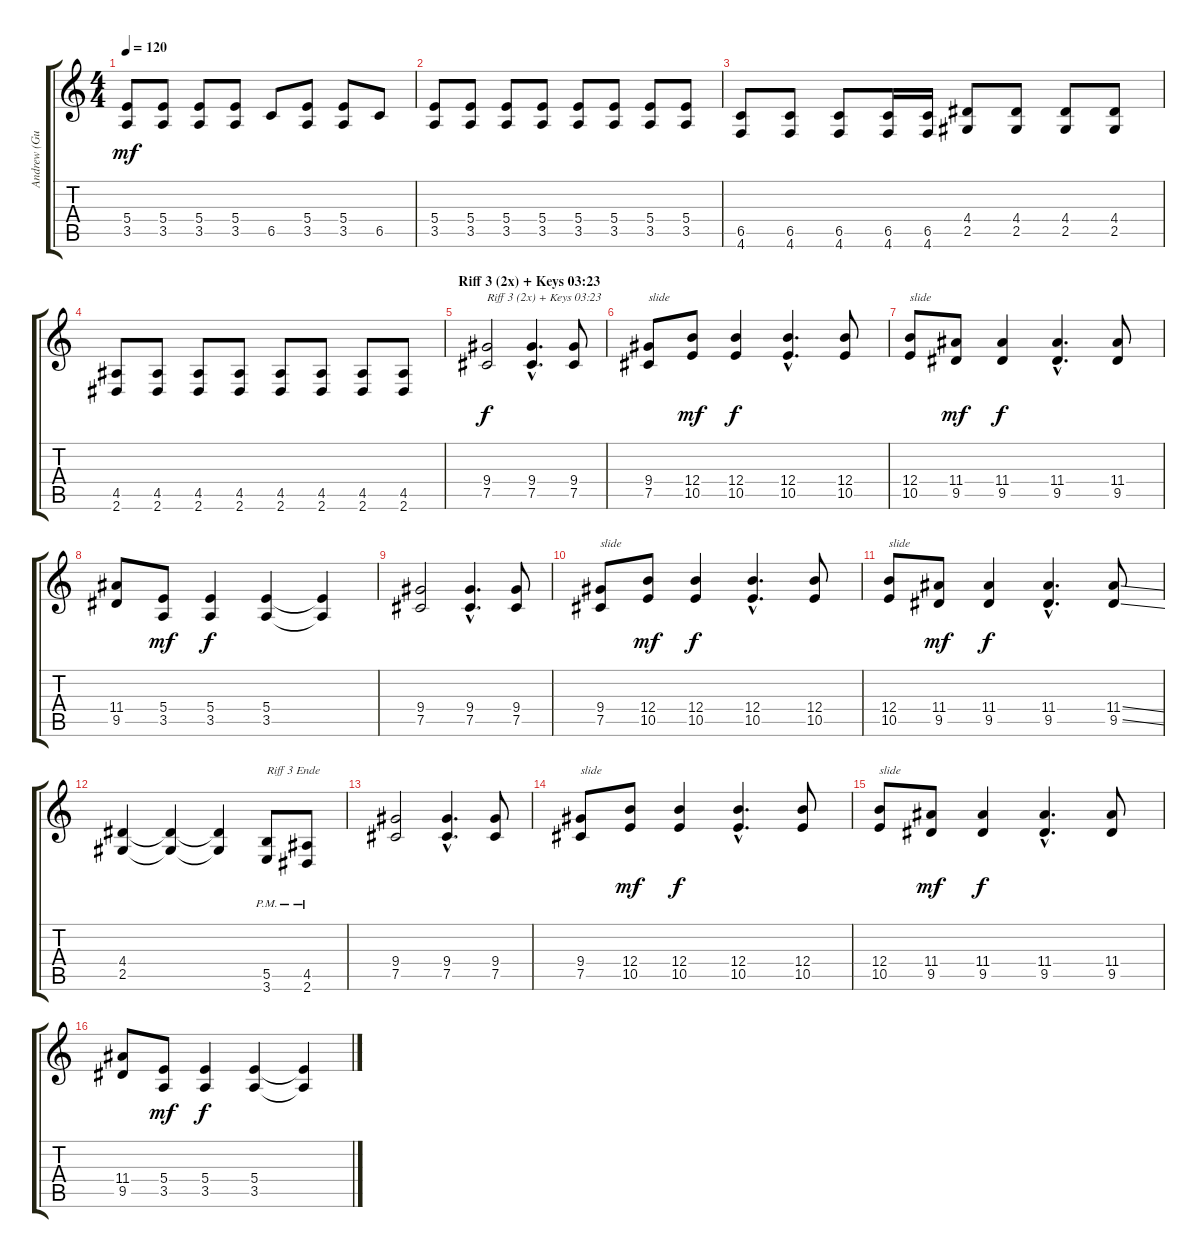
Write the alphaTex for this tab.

\track ("Andrew (Guitar left) tuned to C#" "Andrew (Gu") {instrument distortionguitar}
\staff {score tabs}
\tuning (Db4 Ab3 E3 B2 Gb2 Db2) {hide}
\ts (4 4)
\tempo 120
\clef g2
\ks c
(5.4 3.5).8{dy mf} (5.4 3.5).8 (5.4 3.5).8 (5.4 3.5).8 6.5.8 (5.4 3.5).8 (5.4 3.5).8 6.5.8 |
(5.4 3.5).8 (5.4 3.5).8 (5.4 3.5).8 (5.4 3.5).8 (5.4 3.5).8 (5.4 3.5).8 (5.4 3.5).8 (5.4 3.5).8 |
(6.5 4.6).8 (6.5 4.6).8 (6.5 4.6).8 (6.5 4.6).16 (6.5 4.6).16 (4.4 2.5).8 (4.4 2.5).8 (4.4 2.5).8 (4.4 2.5).8 |
(4.5 2.6).8 (4.5 2.6).8 (4.5 2.6).8 (4.5 2.6).8 (4.5 2.6).8 (4.5 2.6).8 (4.5 2.6).8 (4.5 2.6).8 |
\section ("" "Riff 3 (2x) + Keys 03:23")
(9.4 7.5).2{txt "Riff 3 (2x) + Keys 03:23" dy f} (9.4{hac} 7.5{hac}).4{d} (9.4 7.5).8 |
(9.4 7.5).8{txt "slide"} (12.4 10.5).8{dy mf} (12.4 10.5).4{dy f} (12.4{hac} 10.5{hac}).4{d} (12.4 10.5).8 |
(12.4 10.5).8{txt "slide"} (11.4 9.5).8{dy mf} (11.4 9.5).4{dy f} (11.4{hac} 9.5{hac}).4{d} (11.4 9.5).8 |
(11.4 9.5).8 (5.4 3.5).8{dy mf} (5.4 3.5).4{dy f} (5.4 3.5).4 (5.4{t} 3.5{t}).4 |
(9.4 7.5).2 (9.4{hac} 7.5{hac}).4{d} (9.4 7.5).8 |
(9.4 7.5).8{txt "slide"} (12.4 10.5).8{dy mf} (12.4 10.5).4{dy f} (12.4{hac} 10.5{hac}).4{d} (12.4 10.5).8 |
(12.4 10.5).8{txt "slide"} (11.4 9.5).8{dy mf} (11.4 9.5).4{dy f} (11.4{hac} 9.5{hac}).4{d} (11.4{ss} 9.5{ss}).8 |
(4.4 2.5).4 (4.4{t} 2.5{t}).4 (4.4{t} 2.5{t}).4 (5.5{pm} 3.6{pm}).8{txt "Riff 3 Ende"} (4.5{pm} 2.6{pm}).8 |
(9.4 7.5).2 (9.4{hac} 7.5{hac}).4{d} (9.4 7.5).8 |
(9.4 7.5).8{txt "slide"} (12.4 10.5).8{dy mf} (12.4 10.5).4{dy f} (12.4{hac} 10.5{hac}).4{d} (12.4 10.5).8 |
(12.4 10.5).8{txt "slide"} (11.4 9.5).8{dy mf} (11.4 9.5).4{dy f} (11.4{hac} 9.5{hac}).4{d} (11.4 9.5).8 |
(11.4 9.5).8 (5.4 3.5).8{dy mf} (5.4 3.5).4{dy f} (5.4 3.5).4 (5.4{t} 3.5{t}).4
